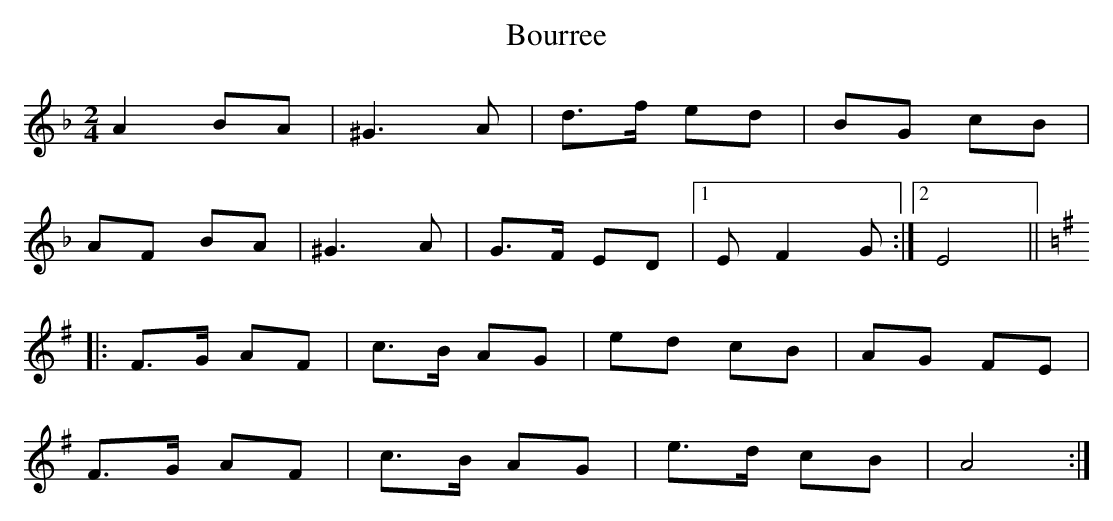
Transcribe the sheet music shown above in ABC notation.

X:1
T:Bourree
M:2/4
L:1/8
K:Dm
A2 BA|^G3A|d3/2f/2 ed|BG cB|
AF BA|^G3A|G3/2F/2 ED|1EF2G:|2E4||
K:G
|:F3/2G/2 AF|c3/2B/2 AG|ed cB|AG FE|
F3/2G/2 AF|c3/2B/2 AG|e3/2d/2 cB|A4:|
